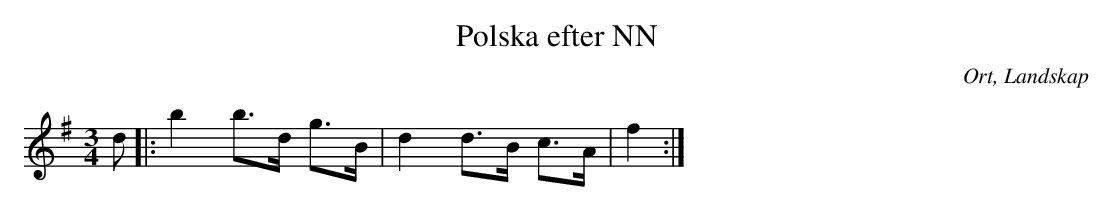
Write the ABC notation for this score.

X:1
T:Polska efter NN
O:Ort, Landskap
M:3/4
L:1/8
K:G
d|:b2 b>d g>B|d2 d>B c>A|f2  :|
